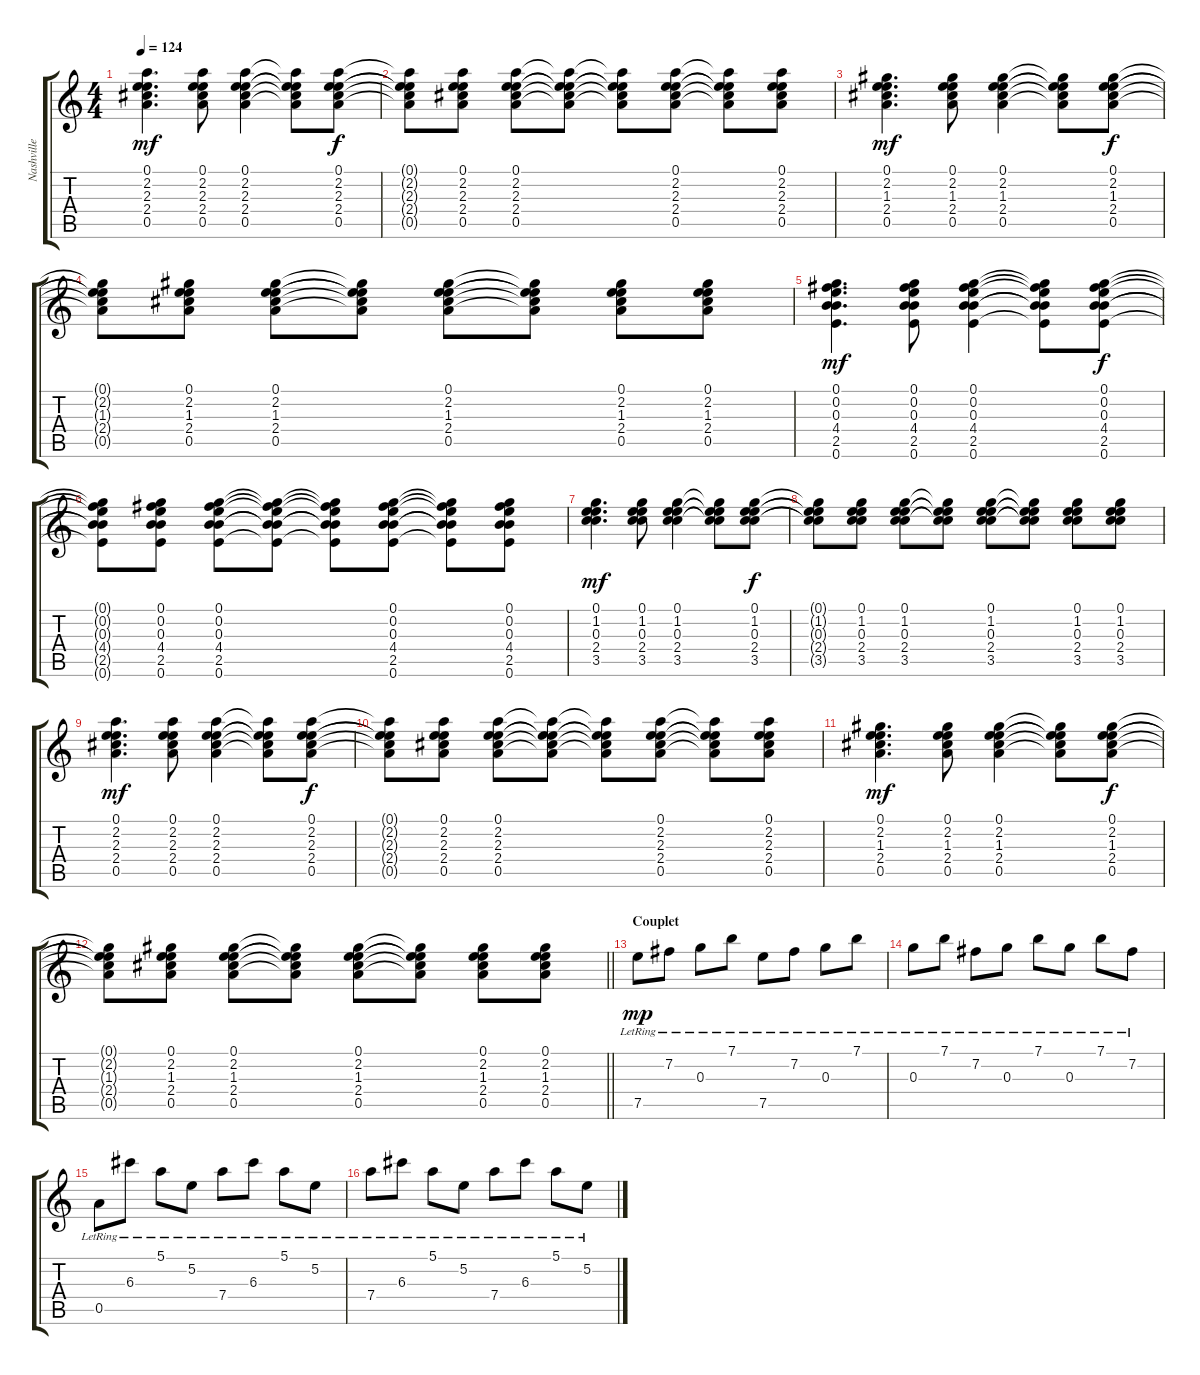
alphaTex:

\track ("Nashville gitaar" "Nashville ") {instrument acousticguitarsteel}
\staff {score tabs}
\tuning (E4 B3 G4 D4 A3 E3) {hide}
\ts (4 4)
\tempo 124
\clef g2
\ks c
(0.1 2.2 2.3 2.4 0.5).4{d dy mf} (0.1 2.2 2.3 2.4 0.5).8 (0.1 2.2 2.3 2.4 0.5).4 (0.1{t} 2.2{t} 2.3{t} 2.4{t} 0.5{t}).8 (0.1 2.2 2.3 2.4 0.5).8{dy f} |
(0.1{t} 2.2{t} 2.3{t} 2.4{t} 0.5{t}).8 (0.1 2.2 2.3 2.4 0.5).8 (0.1 2.2 2.3 2.4 0.5).8 (0.1{t} 2.2{t} 2.3{t} 2.4{t} 0.5{t}).8 (0.1{t} 2.2{t} 2.3{t} 2.4{t} 0.5{t}).8 (0.1 2.2 2.3 2.4 0.5).8 (0.1{t} 2.2{t} 2.3{t} 2.4{t} 0.5{t}).8 (0.1 2.2 2.3 2.4 0.5).8 |
(0.1 2.2 1.3 2.4 0.5).4{d dy mf} (0.1 2.2 1.3 2.4 0.5).8 (0.1 2.2 1.3 2.4 0.5).4 (0.1{t} 2.2{t} 1.3{t} 2.4{t} 0.5{t}).8 (0.1 2.2 1.3 2.4 0.5).8{dy f} |
(0.1{t} 2.2{t} 1.3{t} 2.4{t} 0.5{t}).8 (0.1 2.2 1.3 2.4 0.5).8 (0.1 2.2 1.3 2.4 0.5).8 (0.1{t} 2.2{t} 1.3{t} 2.4{t} 0.5{t}).8 (0.1 2.2 1.3 2.4 0.5).8 (0.1{t} 2.2{t} 1.3{t} 2.4{t} 0.5{t}).8 (0.1 2.2 1.3 2.4 0.5).8 (0.1 2.2 1.3 2.4 0.5).8 |
(0.1 0.2 0.3 4.4 2.5 0.6).4{d dy mf} (0.1 0.2 0.3 4.4 2.5 0.6).8 (0.1 0.2 0.3 4.4 2.5 0.6).4 (0.1{t} 0.2{t} 0.3{t} 4.4{t} 2.5{t} 0.6{t}).8 (0.1 0.2 0.3 4.4 2.5 0.6).8{dy f} |
(0.1{t} 0.2{t} 0.3{t} 4.4{t} 2.5{t} 0.6{t}).8 (0.1 0.2 0.3 4.4 2.5 0.6).8 (0.1 0.2 0.3 4.4 2.5 0.6).8 (0.1{t} 0.2{t} 0.3{t} 4.4{t} 2.5{t} 0.6{t}).8 (0.1{t} 0.2{t} 0.3{t} 4.4{t} 2.5{t} 0.6{t}).8 (0.1 0.2 0.3 4.4 2.5 0.6).8 (0.1{t} 0.2{t} 0.3{t} 4.4{t} 2.5{t} 0.6{t}).8 (0.1 0.2 0.3 4.4 2.5 0.6).8 |
(0.1 1.2 0.3 2.4 3.5).4{d dy mf} (0.1 1.2 0.3 2.4 3.5).8 (0.1 1.2 0.3 2.4 3.5).4 (0.1{t} 1.2{t} 0.3{t} 2.4{t} 3.5{t}).8 (0.1 1.2 0.3 2.4 3.5).8{dy f} |
(0.1{t} 1.2{t} 0.3{t} 2.4{t} 3.5{t}).8 (0.1 1.2 0.3 2.4 3.5).8 (0.1 1.2 0.3 2.4 3.5).8 (0.1{t} 1.2{t} 0.3{t} 2.4{t} 3.5{t}).8 (0.1 1.2 0.3 2.4 3.5).8 (0.1{t} 1.2{t} 0.3{t} 2.4{t} 3.5{t}).8 (0.1 1.2 0.3 2.4 3.5).8 (0.1 1.2 0.3 2.4 3.5).8 |
(0.1 2.2 2.3 2.4 0.5).4{d dy mf} (0.1 2.2 2.3 2.4 0.5).8 (0.1 2.2 2.3 2.4 0.5).4 (0.1{t} 2.2{t} 2.3{t} 2.4{t} 0.5{t}).8 (0.1 2.2 2.3 2.4 0.5).8{dy f} |
(0.1{t} 2.2{t} 2.3{t} 2.4{t} 0.5{t}).8 (0.1 2.2 2.3 2.4 0.5).8 (0.1 2.2 2.3 2.4 0.5).8 (0.1{t} 2.2{t} 2.3{t} 2.4{t} 0.5{t}).8 (0.1{t} 2.2{t} 2.3{t} 2.4{t} 0.5{t}).8 (0.1 2.2 2.3 2.4 0.5).8 (0.1{t} 2.2{t} 2.3{t} 2.4{t} 0.5{t}).8 (0.1 2.2 2.3 2.4 0.5).8 |
(0.1 2.2 1.3 2.4 0.5).4{d dy mf} (0.1 2.2 1.3 2.4 0.5).8 (0.1 2.2 1.3 2.4 0.5).4 (0.1{t} 2.2{t} 1.3{t} 2.4{t} 0.5{t}).8 (0.1 2.2 1.3 2.4 0.5).8{dy f} |
\barLineRight lightlight
(0.1{t} 2.2{t} 1.3{t} 2.4{t} 0.5{t}).8 (0.1 2.2 1.3 2.4 0.5).8 (0.1 2.2 1.3 2.4 0.5).8 (0.1{t} 2.2{t} 1.3{t} 2.4{t} 0.5{t}).8 (0.1 2.2 1.3 2.4 0.5).8 (0.1{t} 2.2{t} 1.3{t} 2.4{t} 0.5{t}).8 (0.1 2.2 1.3 2.4 0.5).8 (0.1 2.2 1.3 2.4 0.5).8 |
\section ("" "Couplet")
7.5{lr}.8{dy mp} 7.2{lr}.8 0.3{lr}.8 7.1{lr}.8 7.5{lr}.8 7.2{lr}.8 0.3{lr}.8 7.1{lr}.8 |
0.3{lr}.8 7.1{lr}.8 7.2{lr}.8 0.3{lr}.8 7.1{lr}.8 0.3{lr}.8 7.1{lr}.8 7.2{lr}.8 |
0.5{lr}.8 6.3{lr}.8 5.1{lr}.8 5.2{lr}.8 7.4{lr}.8 6.3{lr}.8 5.1{lr}.8 5.2{lr}.8 |
7.4{lr}.8 6.3{lr}.8 5.1{lr}.8 5.2{lr}.8 7.4{lr}.8 6.3{lr}.8 5.1{lr}.8 5.2{lr}.8
